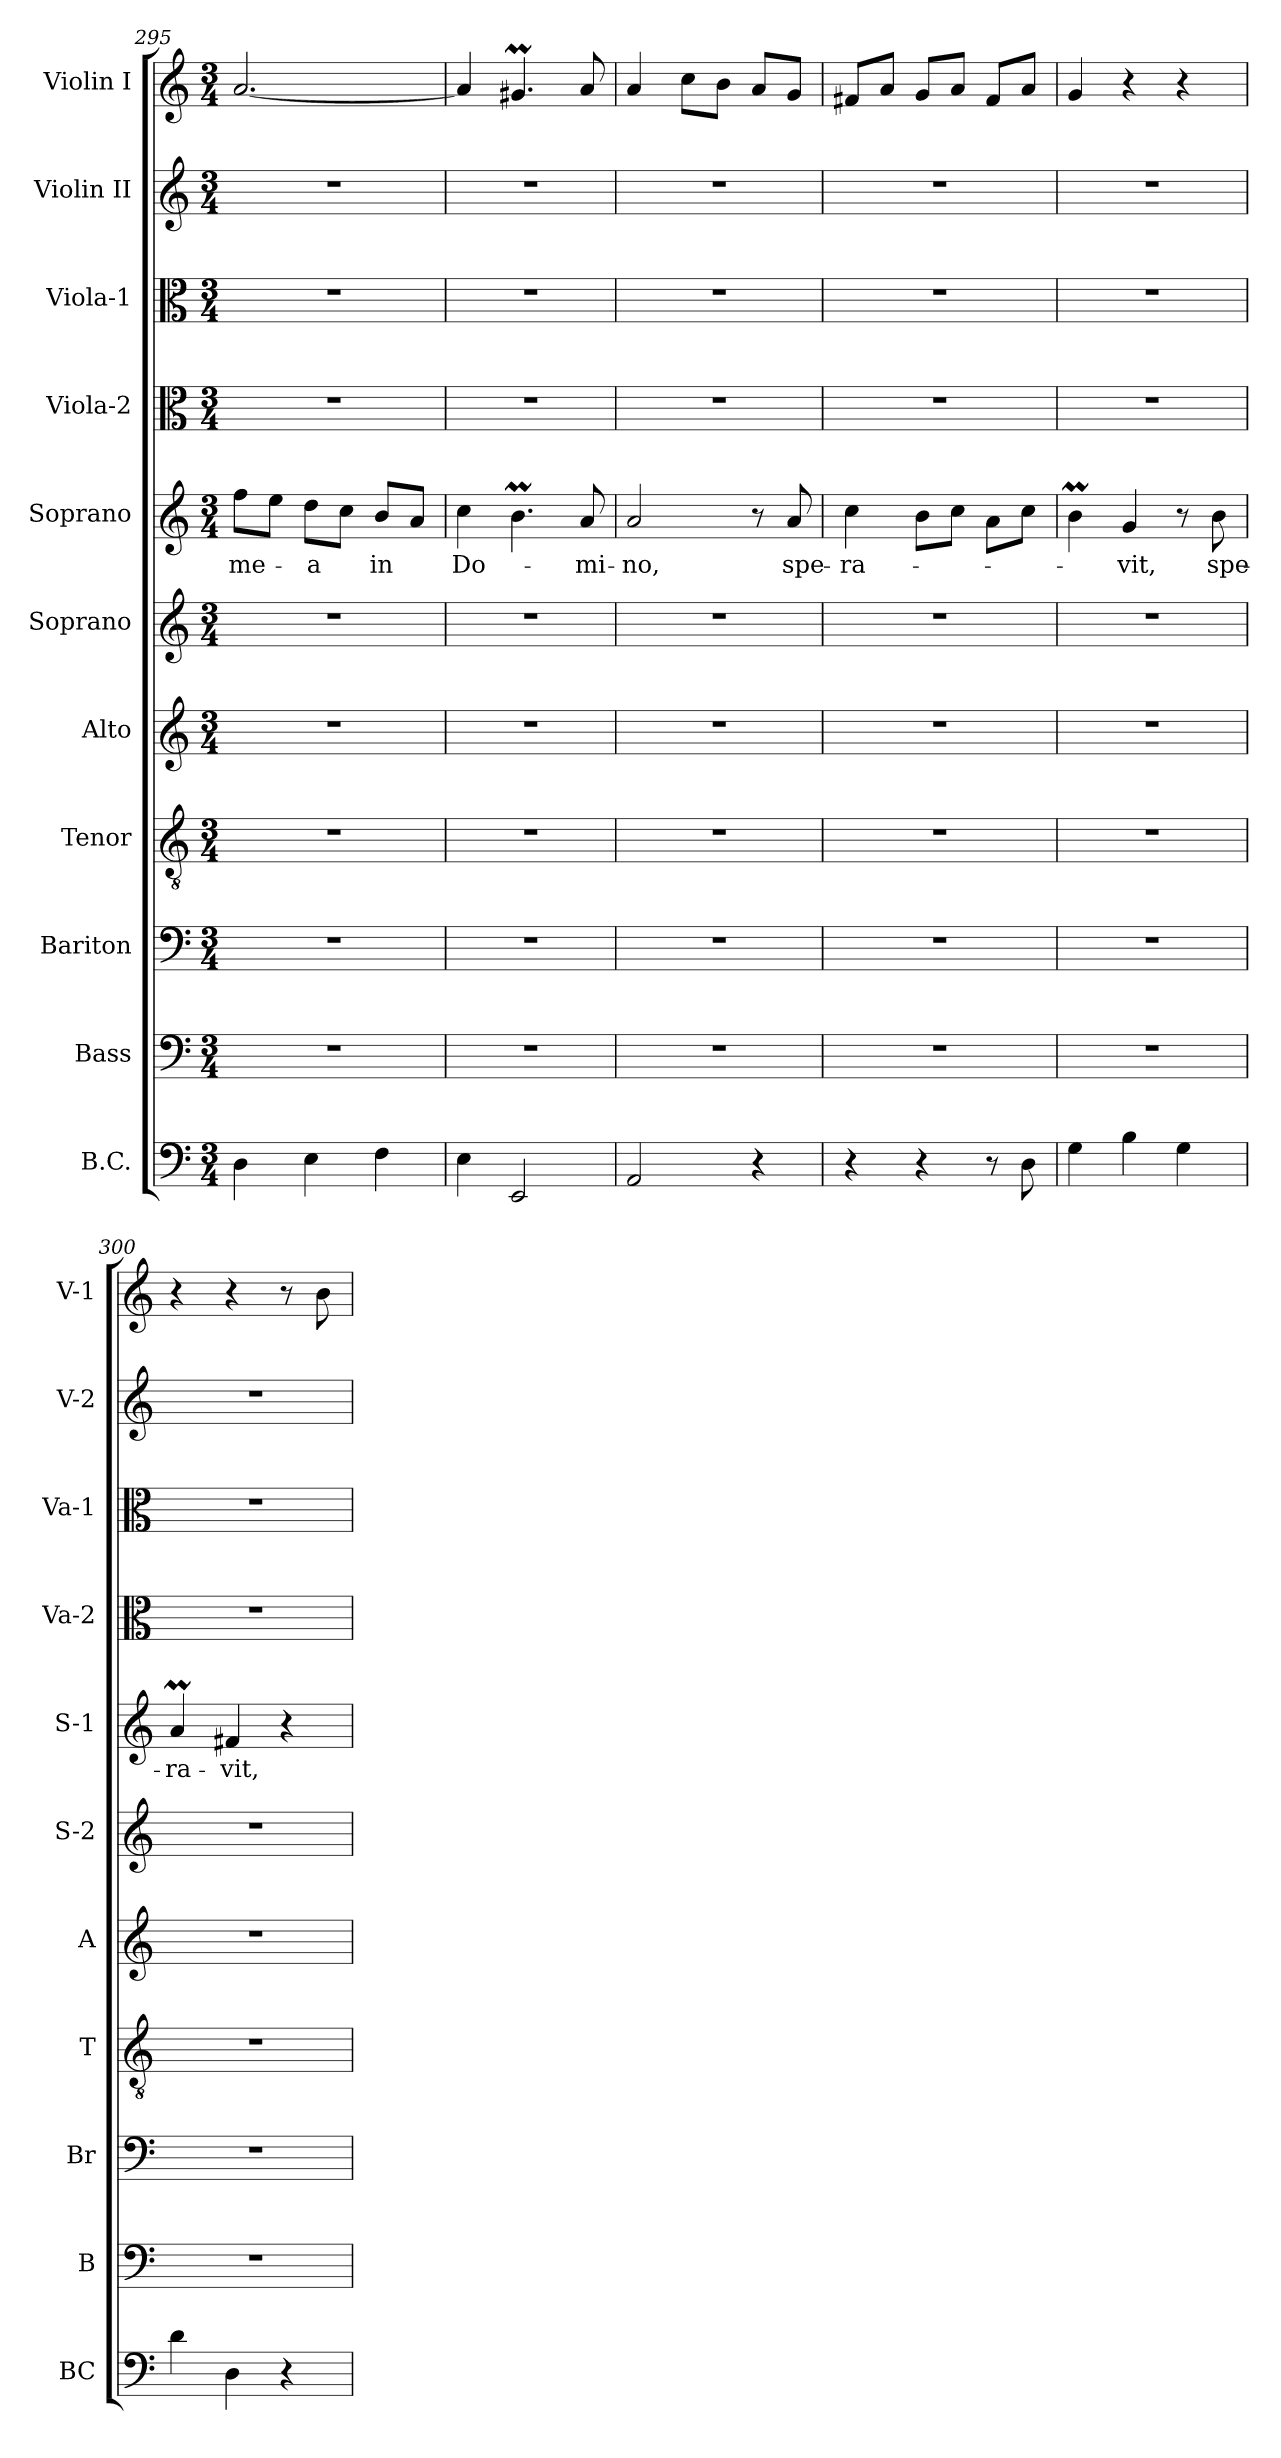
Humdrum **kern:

**kern	**kern	**kern	**kern	**kern	**kern	**kern	**text	**kern	**kern	**kern	**kern
*part11	*part10	*part9	*part8	*part7	*part6	*part5	*part5	*part4	*part3	*part2	*part1
*staff11	*staff10	*staff9	*staff8	*staff7	*staff6	*staff5	*staff5	*staff4	*staff3	*staff2	*staff1
*I"B.C.	*I"Bass	*I"Bariton	*I"Tenor	*I"Alto	*I"Soprano	*I"Soprano	*	*I"Viola-2	*I"Viola-1	*I"Violin II	*I"Violin I
*I'BC	*I'B	*I'Br	*I'T	*I'A	*I'S-2	*I'S-1	*	*I'Va-2	*I'Va-1	*I'V-2	*I'V-1
*clefF4	*clefF4	*clefF4	*clefGv2	*clefG2	*clefG2	*clefG2	*	*clefC3	*clefC3	*clefG2	*clefG2
*k[]	*k[]	*k[]	*k[]	*k[]	*k[]	*k[]	*	*k[]	*k[]	*k[]	*k[]
*C:	*C:	*C:	*C:	*C:	*C:	*C:	*	*C:	*C:	*C:	*C:
*M3/4	*M3/4	*M3/4	*M3/4	*M3/4	*M3/4	*M3/4	*	*M3/4	*M3/4	*M3/4	*M3/4
=295	=295	=295	=295	=295	=295	=295	=295	=295	=295	=295	=295
!	!	!	!	!	!	!	!LO:LY:b	!	!	!	!
4D\	2.r	2.r	2.r	2.r	2.r	8ff\L	me-	2.r	2.r	2.r	[2.a/
.	.	.	.	.	.	8ee\J	.	.	.	.	.
!	!	!	!	!	!	!	!LO:LY:b	!	!	!	!
4E\	.	.	.	.	.	8dd\L	-a	.	.	.	.
.	.	.	.	.	.	8cc\J	.	.	.	.	.
!	!	!	!	!	!	!	!LO:LY:b	!	!	!	!
4F\	.	.	.	.	.	8b/L	in	.	.	.	.
.	.	.	.	.	.	8a/J	.	.	.	.	.
=296	=296	=296	=296	=296	=296	=296	=296	=296	=296	=296	=296
!	!	!	!	!	!	!	!LO:LY:b	!	!	!	!
4E\	2.r	2.r	2.r	2.r	2.r	4cc\	Do-	2.r	2.r	2.r	4a/]
2EE/	.	.	.	.	.	4.bm\	.	.	.	.	4.g#Xm/
!	!	!	!	!	!	!	!LO:LY:b	!	!	!	!
.	.	.	.	.	.	8a/	-mi-	.	.	.	8a/
=297	=297	=297	=297	=297	=297	=297	=297	=297	=297	=297	=297
!	!	!	!	!	!	!	!LO:LY:b	!	!	!	!
2AA/	2.r	2.r	2.r	2.r	2.r	2a/	-no,	2.r	2.r	2.r	4a/
.	.	.	.	.	.	.	.	.	.	.	8cc\L
.	.	.	.	.	.	.	.	.	.	.	8b\J
4r	.	.	.	.	.	8r	.	.	.	.	8a/L
!	!	!	!	!	!	!	!LO:LY:b	!	!	!	!
.	.	.	.	.	.	8a/	spe-	.	.	.	8g/J
=298	=298	=298	=298	=298	=298	=298	=298	=298	=298	=298	=298
!	!	!	!	!	!	!	!LO:LY:b	!	!	!	!
4r	2.r	2.r	2.r	2.r	2.r	4cc\	-ra-	2.r	2.r	2.r	8f#X/L
.	.	.	.	.	.	.	.	.	.	.	8a/J
4r	.	.	.	.	.	8b\L	.	.	.	.	8g/L
.	.	.	.	.	.	8cc\J	.	.	.	.	8a/J
8r	.	.	.	.	.	8a\L	.	.	.	.	8f#/L
8D\	.	.	.	.	.	8cc\J	.	.	.	.	8a/J
=299	=299	=299	=299	=299	=299	=299	=299	=299	=299	=299	=299
4G\	2.r	2.r	2.r	2.r	2.r	4bm\	.	2.r	2.r	2.r	4g/
!	!	!	!	!	!	!	!LO:LY:b	!	!	!	!
4B\	.	.	.	.	.	4g/	-vit,	.	.	.	4r
4G\	.	.	.	.	.	8r	.	.	.	.	4r
!	!	!	!	!	!	!	!LO:LY:b	!	!	!	!
.	.	.	.	.	.	8b\	spe-	.	.	.	.
=300	=300	=300	=300	=300	=300	=300	=300	=300	=300	=300	=300
!	!	!	!	!	!	!	!LO:LY:b	!	!	!	!
4d\	2.r	2.r	2.r	2.r	2.r	4aM/	-ra-	2.r	2.r	2.r	4r
!	!	!	!	!	!	!	!LO:LY:b	!	!	!	!
4D\	.	.	.	.	.	4f#X/	-vit,	.	.	.	4r
4r	.	.	.	.	.	4r	.	.	.	.	8r
.	.	.	.	.	.	.	.	.	.	.	8b\
=	=	=	=	=	=	=	=	=	=	=	=
*-	*-	*-	*-	*-	*-	*-	*-	*-	*-	*-	*-
